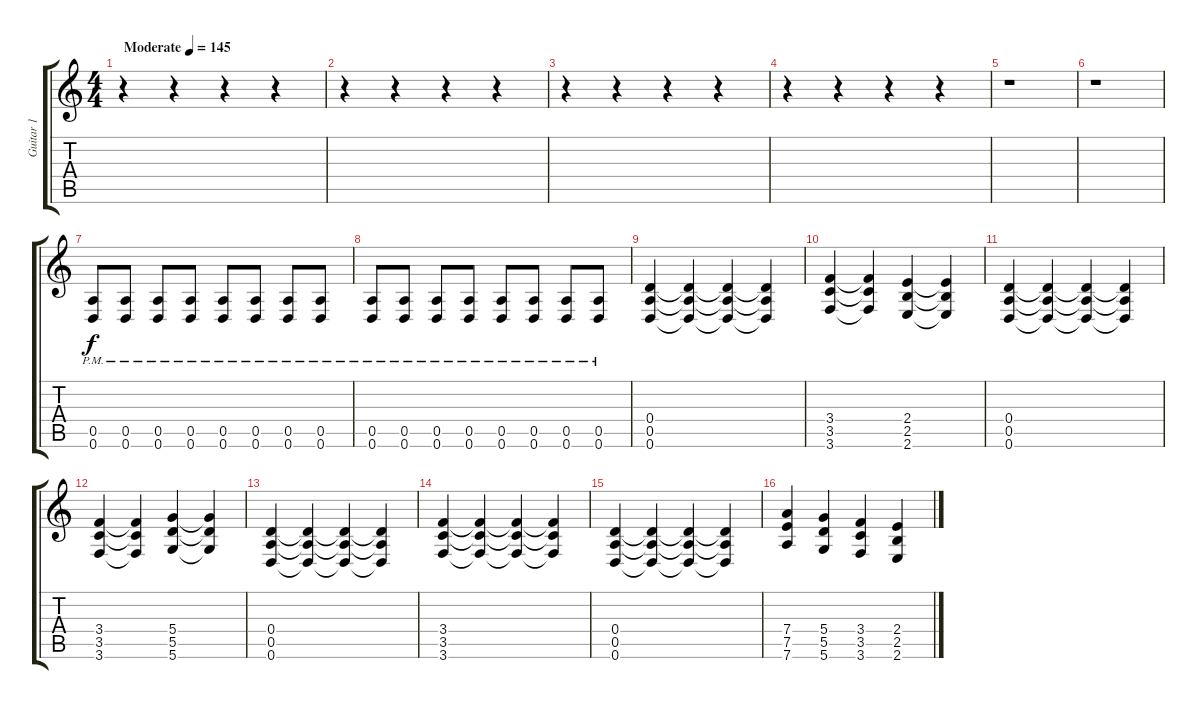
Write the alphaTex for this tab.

\track ("Guitar 1" "Guitar 1") {instrument distortionguitar}
\staff {score tabs}
\tuning (E4 B3 G3 D3 A2 D2) {hide}
\ts (4 4)
\tempo (145 "Moderate")
\clef g2
\ks c
r.4{dy f instrument distortionguitar} r.4 r.4 r.4 |
r.4 r.4 r.4 r.4 |
r.4 r.4 r.4 r.4 |
r.4 r.4 r.4 r.4 |
r.1 |
r.1 |
(0.5{pm} 0.6).8 (0.5{pm} 0.6).8 (0.5{pm} 0.6).8 (0.5{pm} 0.6).8 (0.5{pm} 0.6).8 (0.5{pm} 0.6).8 (0.5{pm} 0.6).8 (0.5{pm} 0.6).8 |
(0.5{pm} 0.6).8 (0.5{pm} 0.6).8 (0.5{pm} 0.6).8 (0.5{pm} 0.6).8 (0.5{pm} 0.6).8 (0.5{pm} 0.6).8 (0.5{pm} 0.6).8 (0.5{pm} 0.6).8 |
(0.4 0.5 0.6).4 (0.4{t} 0.5{t} 0.6{t}).4 (0.4{t} 0.5{t} 0.6{t}).4 (0.4{t} 0.5{t} 0.6{t}).4 |
(3.4 3.5 3.6).4 (3.4{t} 3.5{t} 3.6{t}).4 (2.4 2.5 2.6).4 (2.4{t} 2.5{t} 2.6{t}).4 |
(0.4 0.5 0.6).4 (0.4{t} 0.5{t} 0.6{t}).4 (0.4{t} 0.5{t} 0.6{t}).4 (0.4{t} 0.5{t} 0.6{t}).4 |
(3.4 3.5 3.6).4 (3.4{t} 3.5{t} 3.6{t}).4 (5.4 5.5 5.6).4 (5.4{t} 5.5{t} 5.6{t}).4 |
(0.4 0.5 0.6).4 (0.4{t} 0.5{t} 0.6{t}).4 (0.4{t} 0.5{t} 0.6{t}).4 (0.4{t} 0.5{t} 0.6{t}).4 |
(3.4 3.5 3.6).4 (3.4{t} 3.5{t} 3.6{t}).4 (3.4{t} 3.5{t} 3.6{t}).4 (3.4{t} 3.5{t} 3.6{t}).4 |
(0.4 0.5 0.6).4 (0.4{t} 0.5{t} 0.6{t}).4 (0.4{t} 0.5{t} 0.6{t}).4 (0.4{t} 0.5{t} 0.6{t}).4 |
(7.4 7.5 7.6).4 (5.4 5.5 5.6).4 (3.4 3.5 3.6).4 (2.4 2.5 2.6).4
